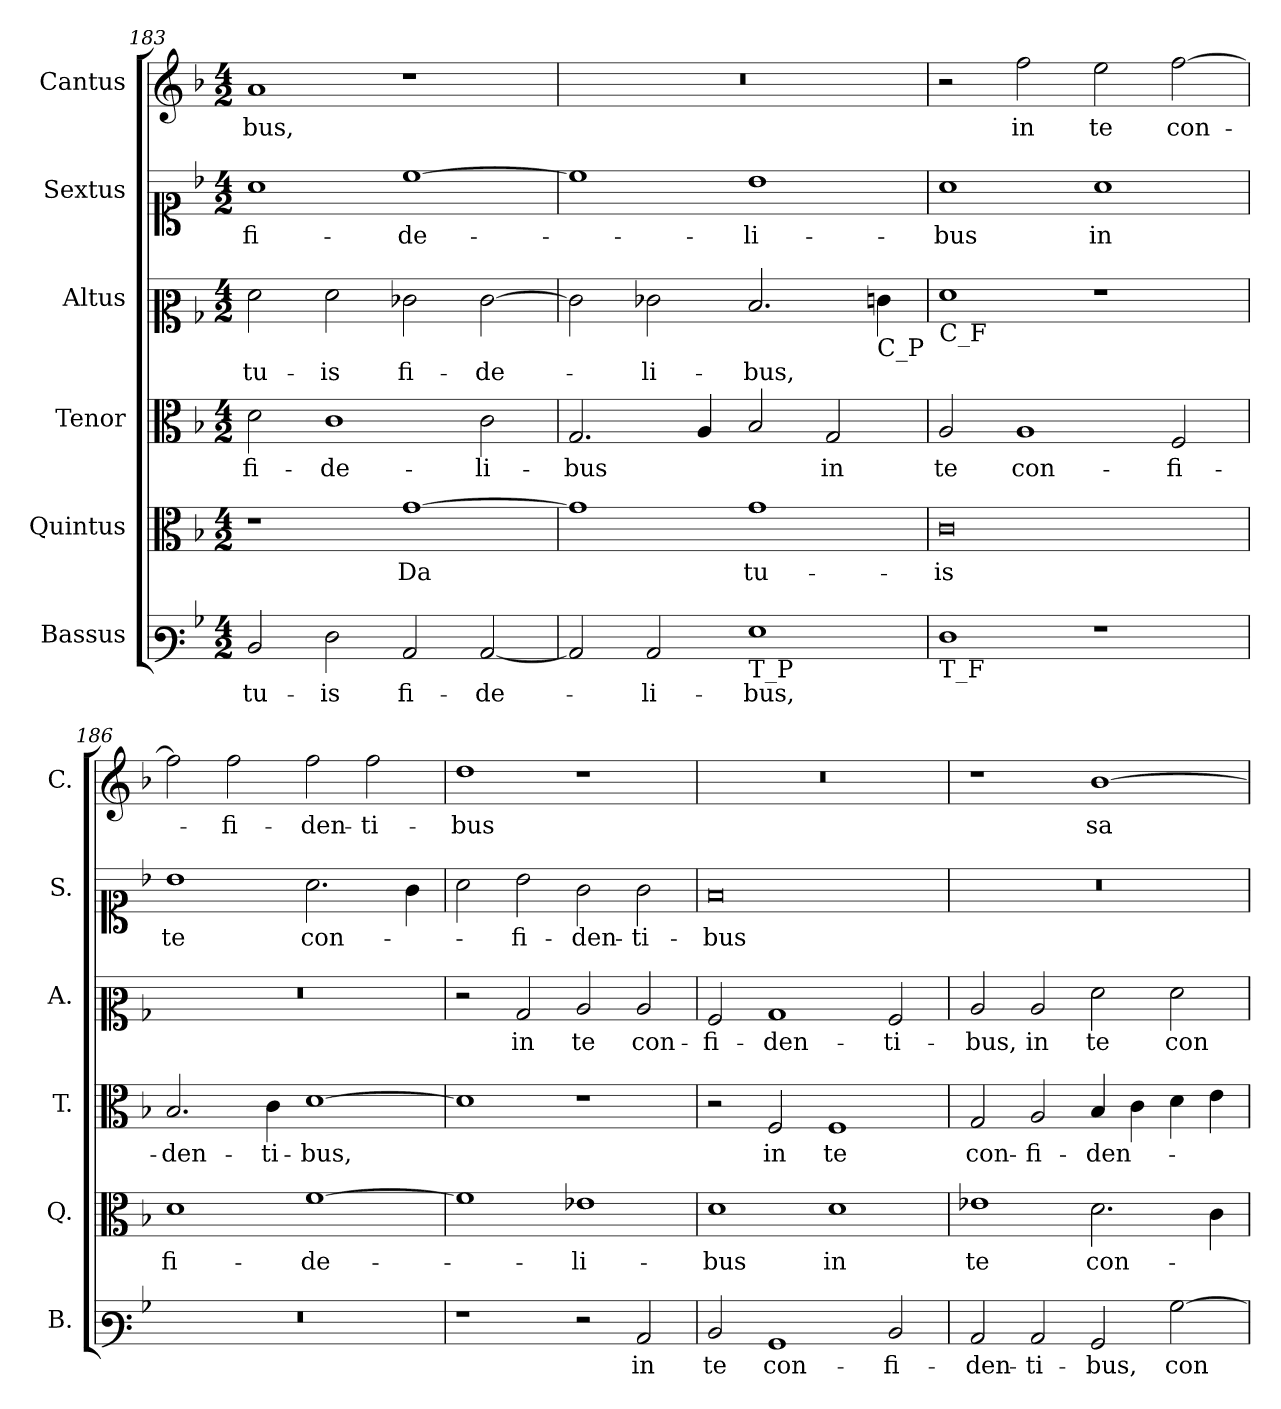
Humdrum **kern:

**kern	**text	**kern	**text	**kern	**text	**kern	**text	**kern	**text	**kern	**text
*part6	*part6	*part5	*part5	*part4	*part4	*part3	*part3	*part2	*part2	*part1	*part1
*staff6	*staff6	*staff5	*staff5	*staff4	*staff4	*staff3	*staff3	*staff2	*staff2	*staff1	*staff1
*I"Bassus	*	*I"Quintus	*	*I"Tenor	*	*I"Altus	*	*I"Sextus	*	*I"Cantus	*
*I'B.	*	*I'Q.	*	*I'T.	*	*I'A.	*	*I'S.	*	*I'C.	*
*clefF3	*	*clefC3	*	*clefC3	*	*clefC2	*	*clefC1	*	*clefG2	*
*k[b-]	*	*k[b-]	*	*k[b-]	*	*k[b-]	*	*k[b-]	*	*k[b-]	*
*M4/2	*	*M4/2	*	*M4/2	*	*M4/2	*	*M4/2	*	*M4/2	*
=183	=183	=183	=183	=183	=183	=183	=183	=183	=183	=183	=183
2D/	tu-	1r	.	2d\	fi-	2f\	tu-	1a	fi-	1a	-bus,
2F\	-is	.	.	1c	-de-	2f\	-is	.	.	.	.
2C/	fi-	[1g	Da	.	.	2e-X\	fi-	[1cc	-de-	1r	.
[2C/	-de-	.	.	2c\	-li-	[2e-\	-de-	.	.	.	.
=184	=184	=184	=184	=184	=184	=184	=184	=184	=184	=184	=184
!	!	!	!	!	!	!	!	!	!	!LO:N:vis=1	!
2C/]	.	1g]	.	2.G/	-bus	2e-\]	.	1cc]	.	0r	.
2C/	-li-	.	.	.	.	2e-X\	-li-	.	.	.	.
.	.	.	.	4A/	.	.	.	.	.	.	.
!LO:TX:b:t=T_P	!	!	!	!	!	!	!	!	!	!	!
1G	-bus,	1g	tu-	2B-/	.	2.d/	-bus,	1b-	-li-	.	.
.	.	.	.	2G/	in	.	.	.	.	.	.
!	!	!	!	!	!	!LO:TX:b:t=C_P	!	!	!	!	!
.	.	.	.	.	.	4en\	.	.	.	.	.
=185	=185	=185	=185	=185	=185	=185	=185	=185	=185	=185	=185
!	!	!	!	!	!	!LO:TX:b:t=C_F	!	!	!	!	!
!LO:TX:b:t=T_F	!	!	!	!	!	!	!	!	!	!	!
1F	.	0c	-is	2A/	te	1f	.	1a	-bus	2r	.
.	.	.	.	1A	con-	.	.	.	.	2ff\	in
1r	.	.	.	.	.	1r	.	1a	in	2ee\	te
.	.	.	.	2F/	-fi-	.	.	.	.	[2ff\	con-
=186	=186	=186	=186	=186	=186	=186	=186	=186	=186	=186	=186
!LO:N:vis=1	!	!	!	!	!	!LO:N:vis=1	!	!	!	!	!
0r	.	1d	fi-	2.B-/	-den-	0r	.	1b-	te	2ff\]	.
.	.	.	.	.	.	.	.	.	.	2ff\	-fi-
.	.	.	.	4c\	-ti-	.	.	.	.	.	.
.	.	[1f	-de-	[1d	-bus,	.	.	2.a\	con-	2ff\	-den-
.	.	.	.	.	.	.	.	.	.	2ff\	-ti-
.	.	.	.	.	.	.	.	4g\	.	.	.
=187	=187	=187	=187	=187	=187	=187	=187	=187	=187	=187	=187
1r	.	1f]	.	1d]	.	2r	.	2a\	.	1dd	-bus
.	.	.	.	.	.	2B-/	in	2b-\	-fi-	.	.
2r	.	1e-X	-li-	1r	.	2c/	te	2g\	-den-	1r	.
2C/	in	.	.	.	.	2c/	con-	2g\	-ti-	.	.
=188	=188	=188	=188	=188	=188	=188	=188	=188	=188	=188	=188
!	!	!	!	!	!	!	!	!	!	!LO:N:vis=1	!
2D/	te	1d	-bus	2r	.	2A/	-fi-	0f	-bus	0r	.
1BB-	con-	.	.	2F/	in	1B-	-den-	.	.	.	.
.	.	1d	in	1F	te	.	.	.	.	.	.
2D/	-fi-	.	.	.	.	2A/	-ti-	.	.	.	.
=189	=189	=189	=189	=189	=189	=189	=189	=189	=189	=189	=189
!	!	!	!	!	!	!	!	!LO:N:vis=1	!	!	!
2C/	-den-	1e-X	te	2G/	con-	2c/	-bus,	0r	.	1r	.
2C/	-ti-	.	.	2A/	-fi-	2c/	in	.	.	.	.
2BB-/	-bus,	2.d\	con-	4B-/	-den-	2f\	te	.	.	[1b-	sa-
.	.	.	.	4c\	.	.	.	.	.	.	.
[2B-\	con-	.	.	4d\	.	2f\	con-	.	.	.	.
.	.	4c\	.	4e\	.	.	.	.	.	.	.
=	=	=	=	=	=	=	=	=	=	=	=
*-	*-	*-	*-	*-	*-	*-	*-	*-	*-	*-	*-
